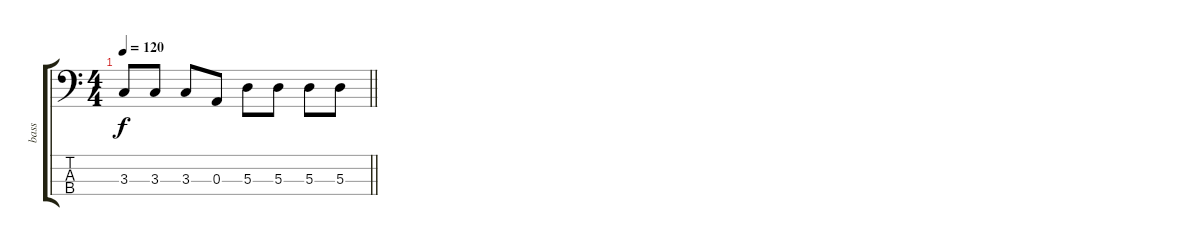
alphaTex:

\track ("bass" "bass") {instrument electricbassfinger}
\staff {score tabs}
\tuning (G2 D2 A1 D1) {hide}
\ts (4 4)
\tempo 120
\clef f4
\barLineRight lightlight
\ks c
3.3.8{dy f} 3.3.8 3.3.8 0.3.8 5.3.8 5.3.8 5.3.8 5.3.8
